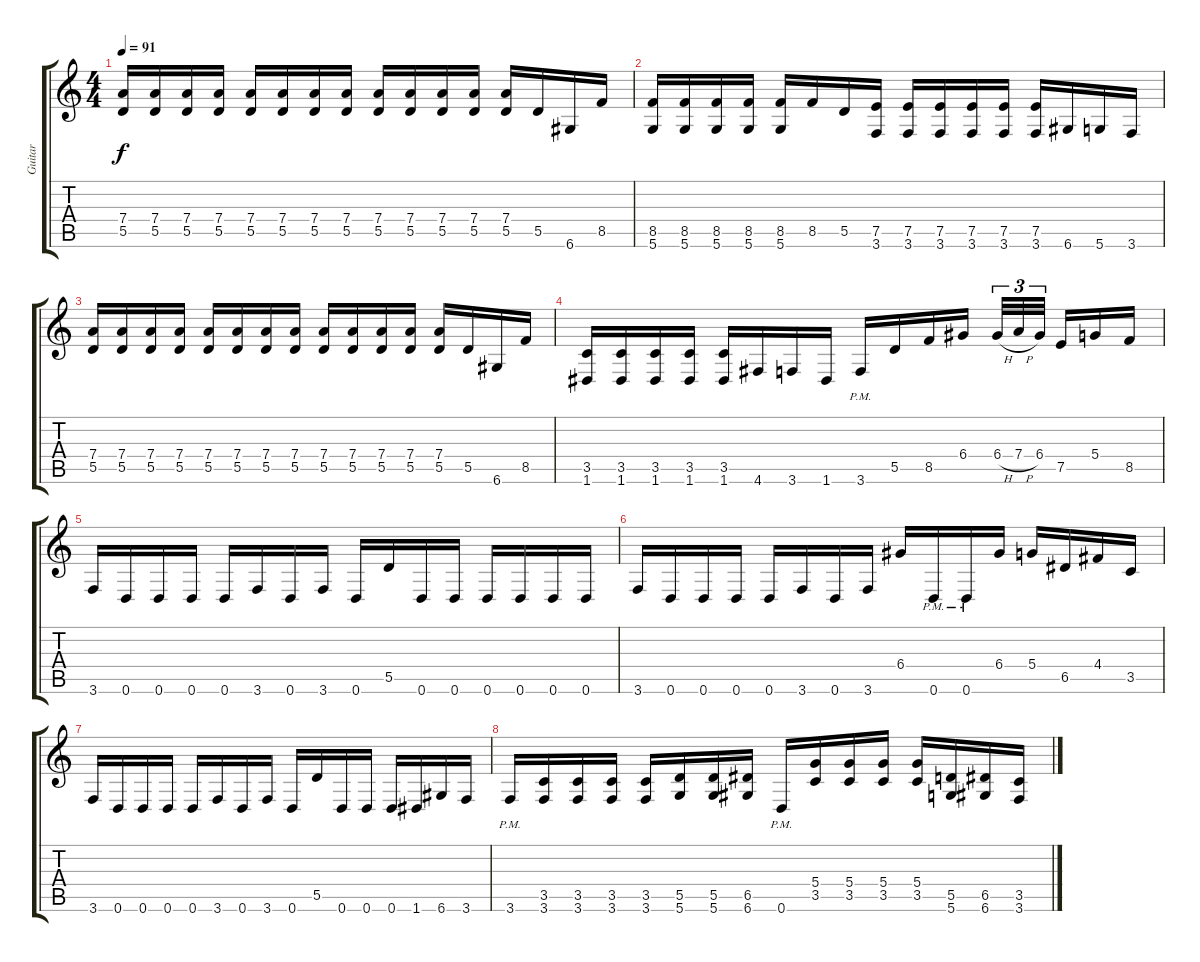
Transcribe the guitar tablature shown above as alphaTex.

\track ("Guitar" "Guitar") {instrument overdrivenguitar}
\staff {score tabs}
\tuning (E4 B3 G3 D3 A2 D2) {hide}
\ts (4 4)
\tempo 91
\clef g2
\ks c
(7.4 5.5).16{dy f} (7.4 5.5).16 (7.4 5.5).16 (7.4 5.5).16 (7.4 5.5).16 (7.4 5.5).16 (7.4 5.5).16 (7.4 5.5).16 (7.4 5.5).16 (7.4 5.5).16 (7.4 5.5).16 (7.4 5.5).16 (7.4 5.5).16 5.5.16 6.6.16 8.5.16 |
(8.5 5.6).16 (8.5 5.6).16 (8.5 5.6).16 (8.5 5.6).16 (8.5 5.6).16 8.5.16 5.5.16 (7.5 3.6).16 (7.5 3.6).16 (7.5 3.6).16 (7.5 3.6).16 (7.5 3.6).16 (7.5 3.6).16 6.6.16 5.6.16 3.6.16 |
(7.4 5.5).16 (7.4 5.5).16 (7.4 5.5).16 (7.4 5.5).16 (7.4 5.5).16 (7.4 5.5).16 (7.4 5.5).16 (7.4 5.5).16 (7.4 5.5).16 (7.4 5.5).16 (7.4 5.5).16 (7.4 5.5).16 (7.4 5.5).16 5.5.16 6.6.16 8.5.16 |
(3.5 1.6).16 (3.5 1.6).16 (3.5 1.6).16 (3.5 1.6).16 (3.5 1.6).16 4.6.16 3.6.16 1.6.16 3.6{pm}.16 5.5.16 8.5.16 6.4.16 6.4{h}.32{tu (3 2)} 7.4{h}.32{tu (3 2)} 6.4.32{tu (3 2) beam splitsecondary} 7.5.16 5.4.16 8.5.16 |
3.6.16 0.6.16 0.6.16 0.6.16 0.6.16 3.6.16 0.6.16 3.6.16 0.6.16 5.5.16 0.6.16 0.6.16 0.6.16 0.6.16 0.6.16 0.6.16 |
3.6.16 0.6.16 0.6.16 0.6.16 0.6.16 3.6.16 0.6.16 3.6.16 6.4.16 0.6{pm}.16 0.6{pm}.16 6.4.16 5.4.16 6.5.16 4.4.16 3.5.16 |
3.6.16 0.6.16 0.6.16 0.6.16 0.6.16 3.6.16 0.6.16 3.6.16 0.6.16 5.5.16 0.6.16 0.6.16 0.6.16 1.6.16 6.6.16 3.6.16 |
3.6{pm}.16 (3.5 3.6).16 (3.5 3.6).16 (3.5 3.6).16 (3.5 3.6).16 (5.5 5.6).16 (5.5 5.6).16 (6.5 6.6).16 0.6{pm}.16 (5.4 3.5).16 (5.4 3.5).16 (5.4 3.5).16 (5.4 3.5).16 (5.5 5.6).16 (6.5 6.6).16 (3.5 3.6).16
